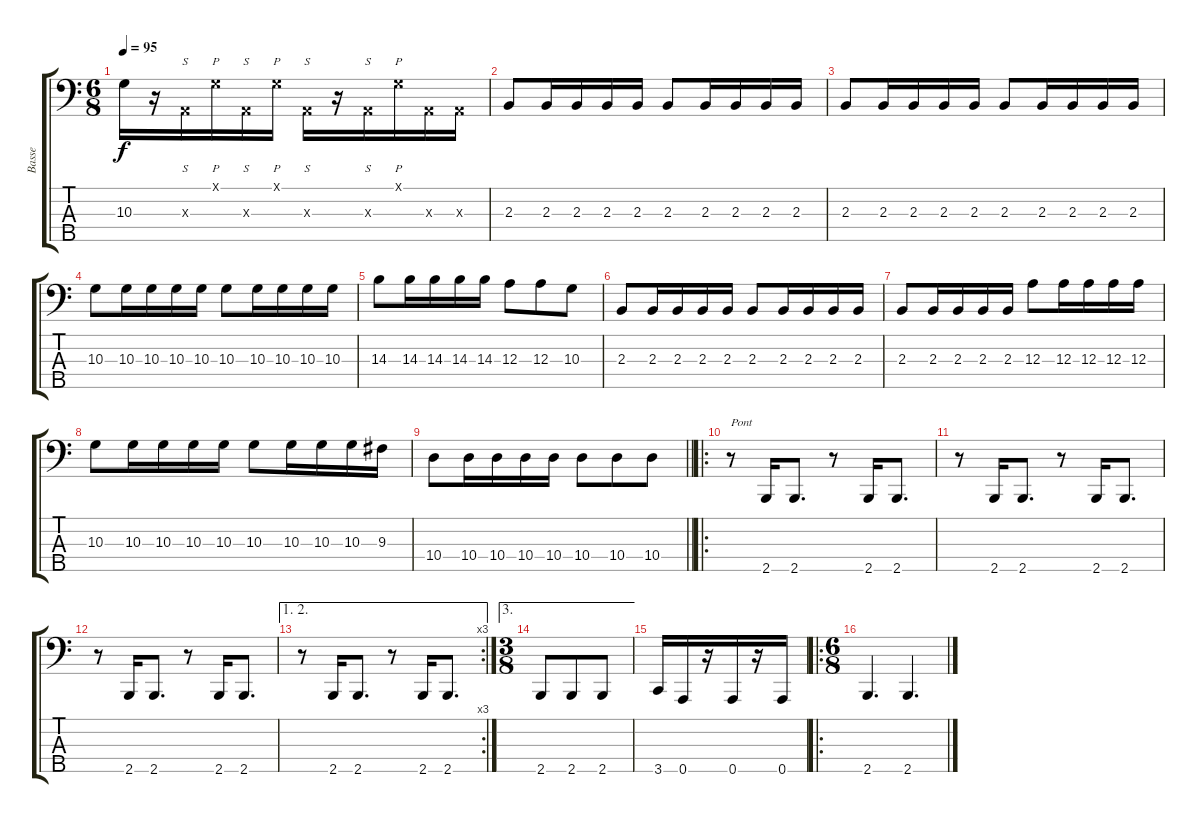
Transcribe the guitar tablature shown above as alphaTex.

\track ("Basse" "Basse") {instrument electricbassfinger}
\staff {score tabs}
\tuning (G2 D2 A1 E1 A0) {hide}
\ts (6 8)
\tempo 95
\clef f4
\ks c
10.3.16{dy f} r.16 0.3{x}.16{s} 0.1{x}.16{p} 0.3{x}.16{s} 0.1{x}.16{p} 0.3{x}.16{s} r.16 0.3{x}.16{s} 0.1{x}.16{p} 0.3{x}.16 0.3{x}.16 |
2.3.8 2.3.16 2.3.16 2.3.16 2.3.16 2.3.8 2.3.16 2.3.16 2.3.16 2.3.16 |
2.3.8 2.3.16 2.3.16 2.3.16 2.3.16 2.3.8 2.3.16 2.3.16 2.3.16 2.3.16 |
10.3.8 10.3.16 10.3.16 10.3.16 10.3.16 10.3.8 10.3.16 10.3.16 10.3.16 10.3.16 |
14.3.8 14.3.16 14.3.16 14.3.16 14.3.16 12.3.8 12.3.8 10.3.8 |
2.3.8 2.3.16 2.3.16 2.3.16 2.3.16 2.3.8 2.3.16 2.3.16 2.3.16 2.3.16 |
2.3.8 2.3.16 2.3.16 2.3.16 2.3.16 12.3.8 12.3.16 12.3.16 12.3.16 12.3.16 |
10.3.8 10.3.16 10.3.16 10.3.16 10.3.16 10.3.8 10.3.16 10.3.16 10.3.16 9.3.16 |
\barLineRight lightlight
10.4.8 10.4.16 10.4.16 10.4.16 10.4.16 10.4.8 10.4.8 10.4.8 |
\ro
r.8{txt "Pont"} 2.5.16 2.5.8{d} r.8 2.5.16 2.5.8{d} |
r.8 2.5.16 2.5.8{d} r.8 2.5.16 2.5.8{d} |
r.8 2.5.16 2.5.8{d} r.8 2.5.16 2.5.8{d} |
\ae (1 2)
\rc 3
r.8 2.5.16 2.5.8{d} r.8 2.5.16 2.5.8{d} |
\ae 3
\ts (3 8)
2.5.8 2.5.8 2.5.8 |
3.5.16 0.5.16 r.16 0.5.16 r.16 0.5.16 |
\ro
\ts (6 8)
2.5.4{d} 2.5.4{d}
